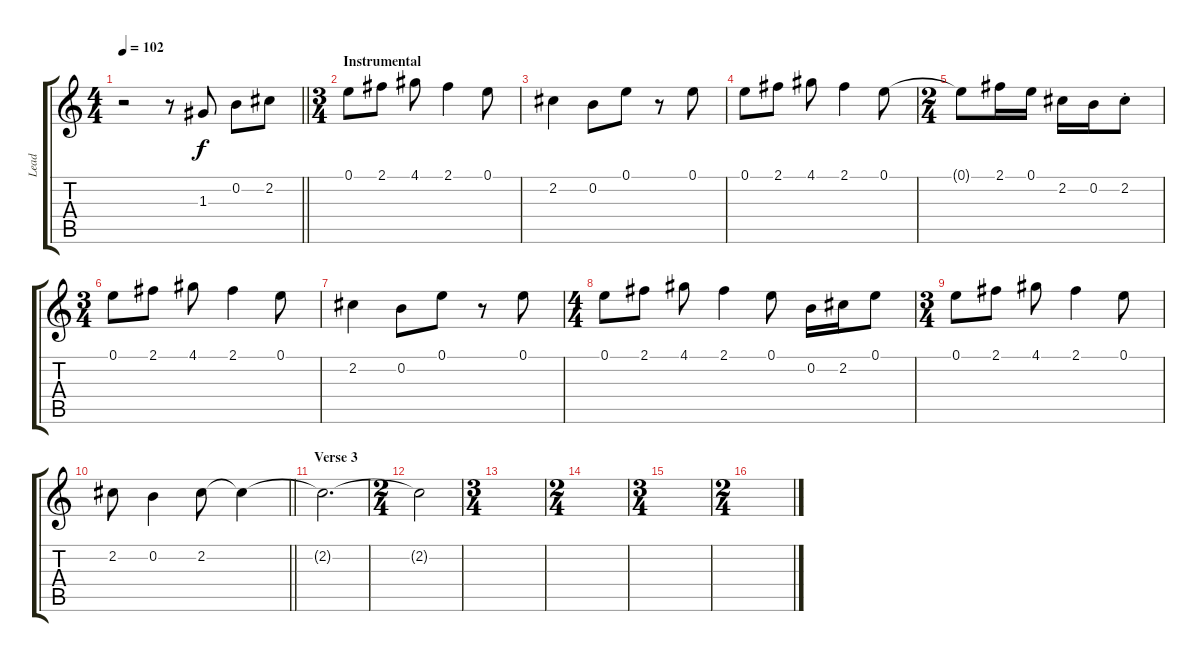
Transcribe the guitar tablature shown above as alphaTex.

\track ("Lead" "Lead") {instrument overdrivenguitar}
\staff {score tabs}
\tuning (E4 B3 G3 D3 A2 E2) {hide}
\ts (4 4)
\tempo 102
\clef g2
\barLineRight lightlight
\ks c
r.2{dy f} r.8 1.3.8 0.2.8 2.2.8 |
\ts (3 4)
\section ("" "Instrumental")
0.1.8 2.1.8 4.1.8 2.1.4 0.1.8 |
2.2.4 0.2.8 0.1.8 r.8 0.1.8 |
0.1.8 2.1.8 4.1.8 2.1.4 0.1.8 |
\ts (2 4)
0.1{t}.8 2.1.16 0.1.16 2.2.16 0.2.16 2.2{st}.8 |
\ts (3 4)
0.1.8 2.1.8 4.1.8 2.1.4 0.1.8 |
2.2.4 0.2.8 0.1.8 r.8 0.1.8 |
\ts (4 4)
0.1.8 2.1.8 4.1.8 2.1.4 0.1.8 0.2.16 2.2.16 0.1.8 |
\ts (3 4)
0.1.8 2.1.8 4.1.8 2.1.4 0.1.8 |
\barLineRight lightlight
2.2.8 0.2.4 2.2.8 2.2{t}.4 |
\section ("" "Verse 3")
2.2{t}.2{d} |
\ts (2 4)
2.2{t}.2 |
\ts (3 4)
|
\ts (2 4)
|
\ts (3 4)
|
\ts (2 4)
